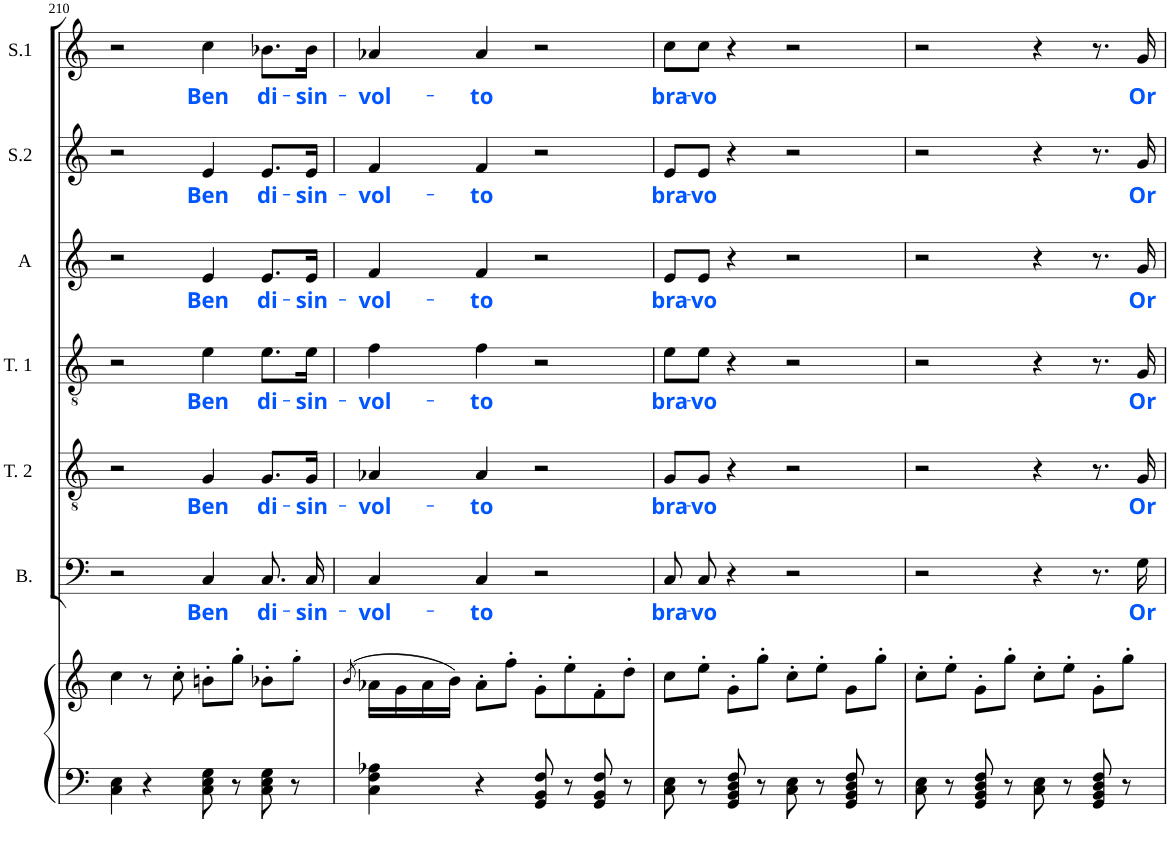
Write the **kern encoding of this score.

**kern	**kern	**kern	**text	**kern	**text	**kern	**text	**kern	**text	**kern	**text	**kern	**text
*part8	*part7	*part6	*part6	*part5	*part5	*part4	*part4	*part3	*part3	*part2	*part2	*part1	*part1
*staff8	*staff7	*staff6	*staff6	*staff5	*staff5	*staff4	*staff4	*staff3	*staff3	*staff2	*staff2	*staff1	*staff1
*	*	*I"Bass	*	*I"Tenor 2	*	*I"Tenor 1	*	*I"Alto	*	*I"Soprano 2	*	*I"Soprano 1	*
*	*	*I'B.	*	*I'T. 2	*	*I'T. 1	*	*I'A	*	*I'S.2	*	*I'S.1	*
!!LO:PB:g=z
*clefF4	*clefG2	*clefF4	*	*clefGv2	*	*clefGv2	*	*clefG2	*	*clefG2	*	*clefG2	*
*k[]	*k[]	*k[]	*	*k[]	*	*k[]	*	*k[]	*	*k[]	*	*k[]	*
*C:	*C:	*C:	*	*C:	*	*C:	*	*C:	*	*C:	*	*C:	*
*M4/4	*M4/4	*M4/4	*	*M4/4	*	*M4/4	*	*M4/4	*	*M4/4	*	*M4/4	*
*met(c)	*met(c)	*met(c)	*	*met(c)	*	*met(c)	*	*met(c)	*	*met(c)	*	*met(c)	*
=210	=210	=210	=210	=210	=210	=210	=210	=210	=210	=210	=210	=210	=210
4C\ 4E\	4cc\	2r	.	2r	.	2r	.	2r	.	2r	.	2r	.
4r	8r	.	.	.	.	.	.	.	.	.	.	.	.
.	8cc'\	.	.	.	.	.	.	.	.	.	.	.	.
!	!	!	!LO:LY:b:color=#0055FF	!	!LO:LY:b:color=#0055FF	!	!LO:LY:b:color=#0055FF	!	!LO:LY:b:color=#0055FF	!	!LO:LY:b:color=#0055FF	!	!LO:LY:b:color=#0055FF
8C\ 8E\ 8G\	8bn'\L	4C/	Ben	4G/	Ben	4e\	Ben	4e/	Ben	4e/	Ben	4cc\	Ben
8r	8gg'\J	.	.	.	.	.	.	.	.	.	.	.	.
!	!	!	!LO:LY:b:color=#0055FF	!	!LO:LY:b:color=#0055FF	!	!LO:LY:b:color=#0055FF	!	!LO:LY:b:color=#0055FF	!	!LO:LY:b:color=#0055FF	!	!LO:LY:b:color=#0055FF
8C\ 8E\ 8G\	8b-X'\L	8.C/L	di-	8.G/L	di-	8.e\L	di-	8.e/L	di-	8.e/L	di-	8.b-X\L	di-
8r	8gg'!\J	.	.	.	.	.	.	.	.	.	.	.	.
!	!	!	!LO:LY:b:color=#0055FF	!	!LO:LY:b:color=#0055FF	!	!LO:LY:b:color=#0055FF	!	!LO:LY:b:color=#0055FF	!	!LO:LY:b:color=#0055FF	!	!LO:LY:b:color=#0055FF
.	.	16C/Jk	-sin-	16G/Jk	-sin-	16e\Jk	-sin-	16e/Jk	-sin-	16e/Jk	-sin-	16b-\Jk	-sin-
=211	=211	=211	=211	=211	=211	=211	=211	=211	=211	=211	=211	=211	=211
.	(8qb/	.	.	.	.	.	.	.	.	.	.	.	.
!	!	!	!LO:LY:b:color=#0055FF	!	!LO:LY:b:color=#0055FF	!	!LO:LY:b:color=#0055FF	!	!LO:LY:b:color=#0055FF	!	!LO:LY:b:color=#0055FF	!	!LO:LY:b:color=#0055FF
4C\ 4F\ 4A-X\	16a-X\LL	4C/	-vol-	4A-X/	-vol-	4f\	-vol-	4f/	-vol-	4f/	-vol-	4a-X/	-vol-
.	16g\	.	.	.	.	.	.	.	.	.	.	.	.
.	16a-\	.	.	.	.	.	.	.	.	.	.	.	.
.	16b\JJ)	.	.	.	.	.	.	.	.	.	.	.	.
!	!	!	!LO:LY:b:color=#0055FF	!	!LO:LY:b:color=#0055FF	!	!LO:LY:b:color=#0055FF	!	!LO:LY:b:color=#0055FF	!	!LO:LY:b:color=#0055FF	!	!LO:LY:b:color=#0055FF
4r	8a-'\L	4C/	-to	4A-/	-to	4f\	-to	4f/	-to	4f/	-to	4a-/	-to
.	8ff'\J	.	.	.	.	.	.	.	.	.	.	.	.
8GG/ 8BB/ 8F/	8g'\L	2r	.	2r	.	2r	.	2r	.	2r	.	2r	.
8r	8ee'\	.	.	.	.	.	.	.	.	.	.	.	.
8GG/ 8BB/ 8F/	8f'\	.	.	.	.	.	.	.	.	.	.	.	.
8r	8dd'\J	.	.	.	.	.	.	.	.	.	.	.	.
=212	=212	=212	=212	=212	=212	=212	=212	=212	=212	=212	=212	=212	=212
!	!	!	!LO:LY:b:color=#0055FF	!	!LO:LY:b:color=#0055FF	!	!LO:LY:b:color=#0055FF	!	!LO:LY:b:color=#0055FF	!	!LO:LY:b:color=#0055FF	!	!LO:LY:b:color=#0055FF
8C\ 8E\	8cc\L	8C/L	bra-	8G/L	bra-	8e\L	bra-	8e/L	bra-	8e/L	bra-	8cc\L	bra-
!	!	!	!LO:LY:b:color=#0055FF	!	!LO:LY:b:color=#0055FF	!	!LO:LY:b:color=#0055FF	!	!LO:LY:b:color=#0055FF	!	!LO:LY:b:color=#0055FF	!	!LO:LY:b:color=#0055FF
8r	8ee'\J	8C/J	-vo	8G/J	-vo	8e\J	-vo	8e/J	-vo	8e/J	-vo	8cc\J	-vo
8GG/ 8BB/ 8D/ 8F/	8g'\L	4r	.	4r	.	4r	.	4r	.	4r	.	4r	.
8r	8gg'\J	.	.	.	.	.	.	.	.	.	.	.	.
8C\ 8E\	8cc'\L	2r	.	2r	.	2r	.	2r	.	2r	.	2r	.
8r	8ee'\J	.	.	.	.	.	.	.	.	.	.	.	.
8GG/ 8BB/ 8D/ 8F/	8g\L	.	.	.	.	.	.	.	.	.	.	.	.
8r	8gg'\J	.	.	.	.	.	.	.	.	.	.	.	.
=213	=213	=213	=213	=213	=213	=213	=213	=213	=213	=213	=213	=213	=213
8C\ 8E\	8cc'\L	2r	.	2r	.	2r	.	2r	.	2r	.	2r	.
8r	8ee'\J	.	.	.	.	.	.	.	.	.	.	.	.
8GG/ 8BB/ 8D/ 8F/	8g'\L	.	.	.	.	.	.	.	.	.	.	.	.
8r	8gg'\J	.	.	.	.	.	.	.	.	.	.	.	.
8C\ 8E\	8cc'\L	4r	.	4r	.	4r	.	4r	.	4r	.	4r	.
8r	8ee'\J	.	.	.	.	.	.	.	.	.	.	.	.
8GG/ 8BB/ 8D/ 8F/	8g'\L	8.r	.	8.r	.	8.r	.	8.r	.	8.r	.	8.r	.
8r	8gg'\J	.	.	.	.	.	.	.	.	.	.	.	.
!	!	!	!LO:LY:b:color=#0055FF	!	!LO:LY:b:color=#0055FF	!	!LO:LY:b:color=#0055FF	!	!LO:LY:b:color=#0055FF	!	!LO:LY:b:color=#0055FF	!	!LO:LY:b:color=#0055FF
.	.	16G\	Or	16G/	Or	16G/	Or	16g/	Or	16g/	Or	16g/	Or
=	=	=	=	=	=	=	=	=	=	=	=	=	=
*-	*-	*-	*-	*-	*-	*-	*-	*-	*-	*-	*-	*-	*-
